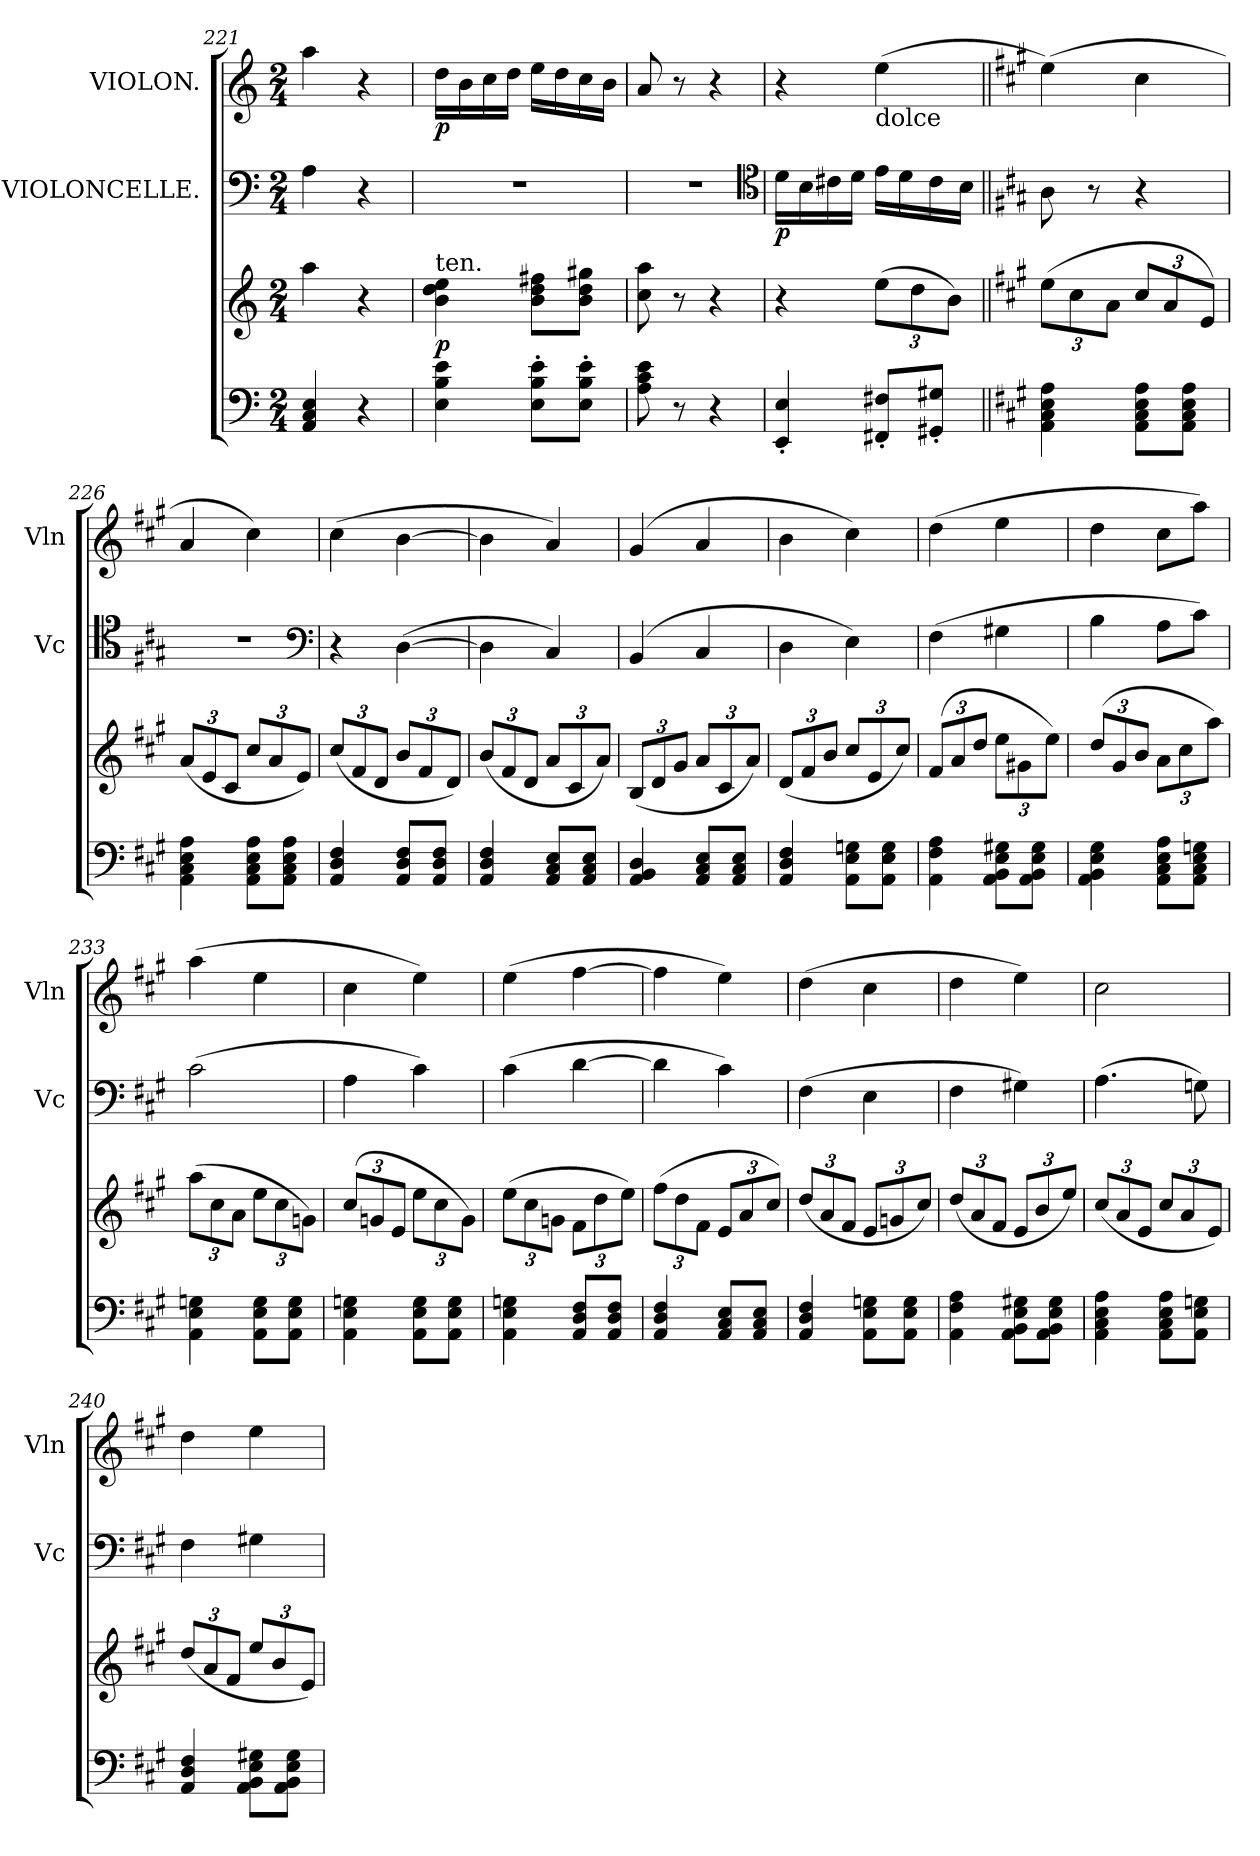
**kern	**kern	**dynam	**kern	**dynam	**kern	**dynam
*part3	*part3	*part3	*part2	*part2	*part1	*part1
*staff4	*staff3	*staff3/4	*staff2	*staff2	*staff1	*staff1
*	*	*	*I"VIOLONCELLE.	*	*I"VIOLON.	*
*	*	*	*I'Vc	*	*I'Vln	*
*clefF4	*clefG2	*	*clefF4	*	*clefG2	*
*k[]	*k[]	*	*k[]	*	*k[]	*
*M2/4	*M2/4	*	*M2/4	*	*M2/4	*
=221	=221	=221	=221	=221	=221	=221
4AA/ 4C/ 4E/	4aa\	.	4A\	.	4aa\	.
4r	4r	.	4r	.	4r	.
=222	=222	=222	=222	=222	=222	=222
!	!LO:TX:a:t=ten.	!	!	!	!	!
!	!	!LO:DY:a=2	!	!	!	!LO:DY:b
4E\ 4B\ 4e\	4b\ 4dd\ 4ee\	p	2r	.	16dd\LL	p
.	.	.	.	.	16b\	.
.	.	.	.	.	16cc\	.
.	.	.	.	.	16dd\JJ	.
8E'\ 8B'\ 8e'\L	8b\ 8dd\ 8ff#X\L	.	.	.	16ee\LL	.
.	.	.	.	.	16dd\	.
8E'\ 8B'\ 8e'\J	8b\ 8dd\ 8gg#X\J	.	.	.	16cc\	.
.	.	.	.	.	16b\JJ	.
=223	=223	=223	=223	=223	=223	=223
8A\ 8c\ 8e\	8cc\ 8aa\	.	2r	.	8a/	.
8r	8r	.	.	.	8r	.
4r	4r	.	.	.	4r	.
*	*	*	*clefC4	*	*	*
!!LO:PB:g=z
=224	=224	=224	=224	=224	=224	=224
!	!	!	!	!LO:DY:b	!	!
4EE'/ 4E'/	4r	.	16d\LL	p	4r	.
.	.	.	16B\	.	.	.
.	.	.	16c#X\	.	.	.
.	.	.	16d\JJ	.	.	.
*	*Xbrackettup	*	*	*	*	*
!	!	!	!	!	!LO:TX:b:t=dolce	!
8FF#X'/ 8F#X'/L	(>12ee\L	.	16e\LL	.	(>4ee\	.
.	.	.	16d\	.	.	.
.	12dd\	.	.	.	.	.
8GG#X'/ 8G#X'/J	.	.	16c#\	.	.	.
.	12b\J)	.	.	.	.	.
.	.	.	16B\JJ	.	.	.
=225||	=225||	=225||	=225||	=225||	=225||	=225||
*k[f#c#g#]	*k[f#c#g#]	*	*k[f#c#g#]	*	*k[f#c#g#]	*
4AA\ 4C#\ 4E\ 4A\	(>12ee\L	.	8A\	.	(>4ee\)	.
.	12cc#\	.	.	.	.	.
.	.	.	8r	.	.	.
.	12a\J	.	.	.	.	.
8AA\ 8C#\ 8E\ 8A\L	12cc#/L	.	4r	.	4cc#\	.
.	12a/	.	.	.	.	.
8AA\ 8C#\ 8E\ 8A\J	.	.	.	.	.	.
.	12e/J)	.	.	.	.	.
=226	=226	=226	=226	=226	=226	=226
4AA\ 4C#\ 4E\ 4A\	(<12a/L	.	2r	.	4a/	.
.	12e/	.	.	.	.	.
.	12c#/J	.	.	.	.	.
8AA\ 8C#\ 8E\ 8A\L	12cc#/L	.	.	.	4cc#\)	.
.	12a/	.	.	.	.	.
8AA\ 8C#\ 8E\ 8A\J	.	.	.	.	.	.
.	12e/J)	.	.	.	.	.
*	*	*	*clefF4	*	*	*
=227	=227	=227	=227	=227	=227	=227
4AA/ 4D/ 4F#/	(<12cc#/L	.	4r	.	(>4cc#\	.
.	12f#/	.	.	.	.	.
.	12d/J	.	.	.	.	.
8AA/ 8D/ 8F#/L	12b/L	.	(>[4D\	.	[4b\	.
.	12f#/	.	.	.	.	.
8AA/ 8D/ 8F#/J	.	.	.	.	.	.
.	12d/J)	.	.	.	.	.
=228	=228	=228	=228	=228	=228	=228
4AA/ 4D/ 4F#/	(<12b/L	.	4D\]	.	4b\]	.
.	12f#/	.	.	.	.	.
.	12d/J	.	.	.	.	.
8AA/ 8C#/ 8E/L	12a/L	.	4C#/)	.	4a/)	.
.	12c#/	.	.	.	.	.
8AA/ 8C#/ 8E/J	.	.	.	.	.	.
.	12a/J)	.	.	.	.	.
!!LO:LB:g=z
=229	=229	=229	=229	=229	=229	=229
4AA/ 4BB/ 4D/	(<12B/L	.	(>4BB/	.	(>4g#/	.
.	12d/	.	.	.	.	.
.	12g#/J	.	.	.	.	.
8AA/ 8C#/ 8E/L	12a/L	.	4C#/	.	4a/	.
.	12c#/	.	.	.	.	.
8AA/ 8C#/ 8E/J	.	.	.	.	.	.
.	12a/J)	.	.	.	.	.
=230	=230	=230	=230	=230	=230	=230
4AA/ 4D/ 4F#/	(<12d/L	.	4D\	.	4b\	.
.	12f#/	.	.	.	.	.
.	12b/J	.	.	.	.	.
8AA\ 8E\ 8Gn\L	12cc#/L	.	4E\)	.	4cc#\)	.
.	12e/	.	.	.	.	.
8AA\ 8E\ 8G\J	.	.	.	.	.	.
.	12cc#/J)	.	.	.	.	.
=231	=231	=231	=231	=231	=231	=231
4AA\ 4F#\ 4A\	(>12f#/L	.	(>4F#\	.	(>4dd\	.
.	12a/	.	.	.	.	.
.	12dd/J	.	.	.	.	.
8AA\ 8BB\ 8E\ 8G#X\L	12ee\L	.	4G#X\	.	4ee\	.
.	12g#X\	.	.	.	.	.
8AA\ 8BB\ 8E\ 8G#\J	.	.	.	.	.	.
.	12ee\J)	.	.	.	.	.
=232	=232	=232	=232	=232	=232	=232
4AA\ 4BB\ 4E\ 4G#\	(>12dd/L	.	4B\	.	4dd\	.
.	12g#/	.	.	.	.	.
.	12b/J	.	.	.	.	.
8AA\ 8C#\ 8E\ 8A\L	12a\L	.	8A\L	.	8cc#\L	.
.	12cc#\	.	.	.	.	.
8AA\ 8C#\ 8E\ 8Gn\J	.	.	8c#\J)	.	8aa\J)	.
.	12aa\J)	.	.	.	.	.
=233	=233	=233	=233	=233	=233	=233
4AA\ 4E\ 4Gn\	(>12aa\L	.	(>2c#\	.	(>4aa\	.
.	12cc#\	.	.	.	.	.
.	12a\J	.	.	.	.	.
8AA\ 8E\ 8G\L	12ee\L	.	.	.	4ee\	.
.	12cc#\	.	.	.	.	.
8AA\ 8E\ 8G\J	.	.	.	.	.	.
.	12gn\J)	.	.	.	.	.
=234	=234	=234	=234	=234	=234	=234
4AA\ 4E\ 4Gn\	(>12cc#/L	.	4A\	.	4cc#\	.
.	12gn/	.	.	.	.	.
.	12e/J	.	.	.	.	.
8AA\ 8E\ 8G\L	12ee\L	.	4c#\)	.	4ee\)	.
.	12cc#\	.	.	.	.	.
8AA\ 8E\ 8G\J	.	.	.	.	.	.
.	12g\J)	.	.	.	.	.
!!LO:LB:g=z
=235	=235	=235	=235	=235	=235	=235
4AA\ 4E\ 4Gn\	(>12ee\L	.	(>4c#\	.	(>4ee\	.
.	12cc#\	.	.	.	.	.
.	12gn\J	.	.	.	.	.
8AA/ 8D/ 8F#/L	12f#\L	.	[4d\	.	[4ff#\	.
.	12dd\	.	.	.	.	.
8AA/ 8D/ 8F#/J	.	.	.	.	.	.
.	12ee\J)	.	.	.	.	.
=236	=236	=236	=236	=236	=236	=236
4AA/ 4D/ 4F#/	(>12ff#\L	.	4d\]	.	4ff#\]	.
.	12dd\	.	.	.	.	.
.	12f#\J	.	.	.	.	.
8AA/ 8C#/ 8E/L	12e/L	.	4c#\)	.	4ee\)	.
.	12a/	.	.	.	.	.
8AA/ 8C#/ 8E/J	.	.	.	.	.	.
.	12cc#/J)	.	.	.	.	.
=237	=237	=237	=237	=237	=237	=237
4AA/ 4D/ 4F#/	(<12dd/L	.	(>4F#\	.	(>4dd\	.
.	12a/	.	.	.	.	.
.	12f#/J	.	.	.	.	.
8AA\ 8E\ 8Gn\L	12e/L	.	4E\	.	4cc#\	.
.	12gn/	.	.	.	.	.
8AA\ 8E\ 8G\J	.	.	.	.	.	.
.	12cc#/J)	.	.	.	.	.
=238	=238	=238	=238	=238	=238	=238
4AA\ 4F#\ 4A\	(<12dd/L	.	4F#\	.	4dd\	.
.	12a/	.	.	.	.	.
.	12f#/J	.	.	.	.	.
8AA\ 8BB\ 8E\ 8G#X\L	12e/L	.	4G#X\)	.	4ee\)	.
.	12b/	.	.	.	.	.
8AA\ 8BB\ 8E\ 8G#\J	.	.	.	.	.	.
.	12ee/J)	.	.	.	.	.
=239	=239	=239	=239	=239	=239	=239
4AA\ 4C#\ 4E\ 4A\	(<12cc#/L	.	(>4.A\	.	2cc#\	.
.	12a/	.	.	.	.	.
.	12e/J	.	.	.	.	.
8AA\ 8C#\ 8E\ 8A\L	12cc#/L	.	.	.	.	.
.	12a/	.	.	.	.	.
8AA\ 8E\ 8Gn\J	.	.	8Gn\)	.	.	.
.	12e/J)	.	.	.	.	.
=240	=240	=240	=240	=240	=240	=240
4AA/ 4D/ 4F#/	(<12dd/L	.	4F#\	.	4dd\	.
.	12a/	.	.	.	.	.
!	!	!LO:DY:b	!	!	!	!
.	12f#/J	dim.	.	.	.	.
!	!	!	!	!LO:DY:b	!	!LO:DY:b
8AA\ 8BB\ 8E\ 8G#X\L	12ee/L	.	4G#X\	dim.	4ee\	dim.
.	12b/	.	.	.	.	.
8AA\ 8BB\ 8E\ 8G#\J	.	.	.	.	.	.
.	12e/J)	.	.	.	.	.
=	=	=	=	=	=	=
*-	*-	*-	*-	*-	*-	*-
